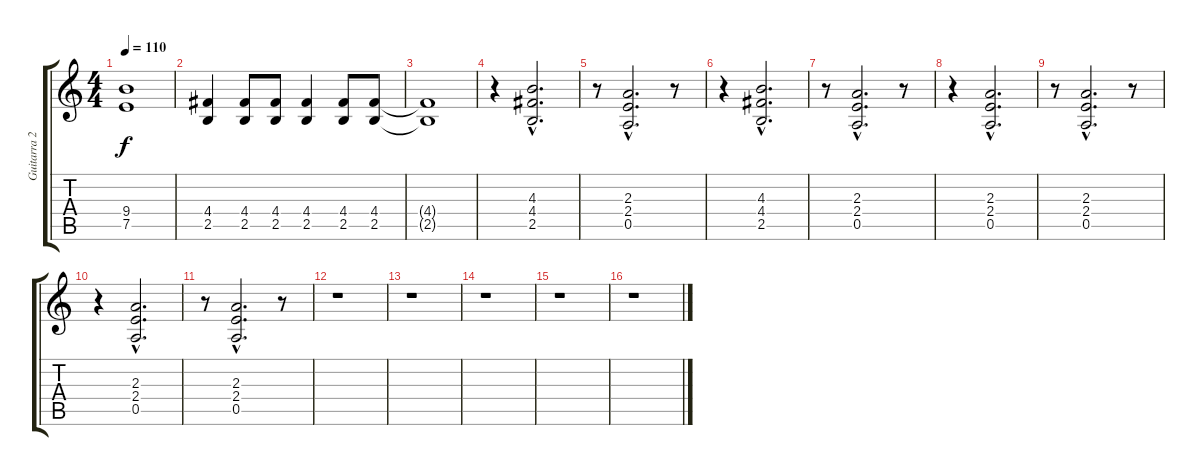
\track ("Guitarra 2" "Guitarra 2") {instrument distortionguitar}
\staff {score tabs}
\tuning (E4 B3 G3 D3 A2 E2) {hide}
\ts (4 4)
\tempo 110
\clef g2
\ks c
(9.4{t} 7.5{t}).1{dy f} |
(4.4 2.5).4 (4.4 2.5).8 (4.4 2.5).8 (4.4 2.5).4 (4.4 2.5).8 (4.4 2.5).8 |
(4.4{t} 2.5{t}).1 |
r.4 (4.3{hac} 4.4{hac} 2.5{hac}).2{d} |
r.8 (2.3{hac} 2.4{hac} 0.5{hac}).2{d} r.8 |
r.4 (4.3{hac} 4.4{hac} 2.5{hac}).2{d} |
r.8 (2.3{hac} 2.4{hac} 0.5{hac}).2{d} r.8 |
r.4 (2.3{hac} 2.4{hac} 0.5{hac}).2{d} |
r.8 (2.3{hac} 2.4{hac} 0.5{hac}).2{d} r.8 |
r.4 (2.3{hac} 2.4{hac} 0.5{hac}).2{d} |
r.8 (2.3{hac} 2.4{hac} 0.5{hac}).2{d} r.8 |
r.1 |
r.1 |
r.1 |
r.1 |
r.1
